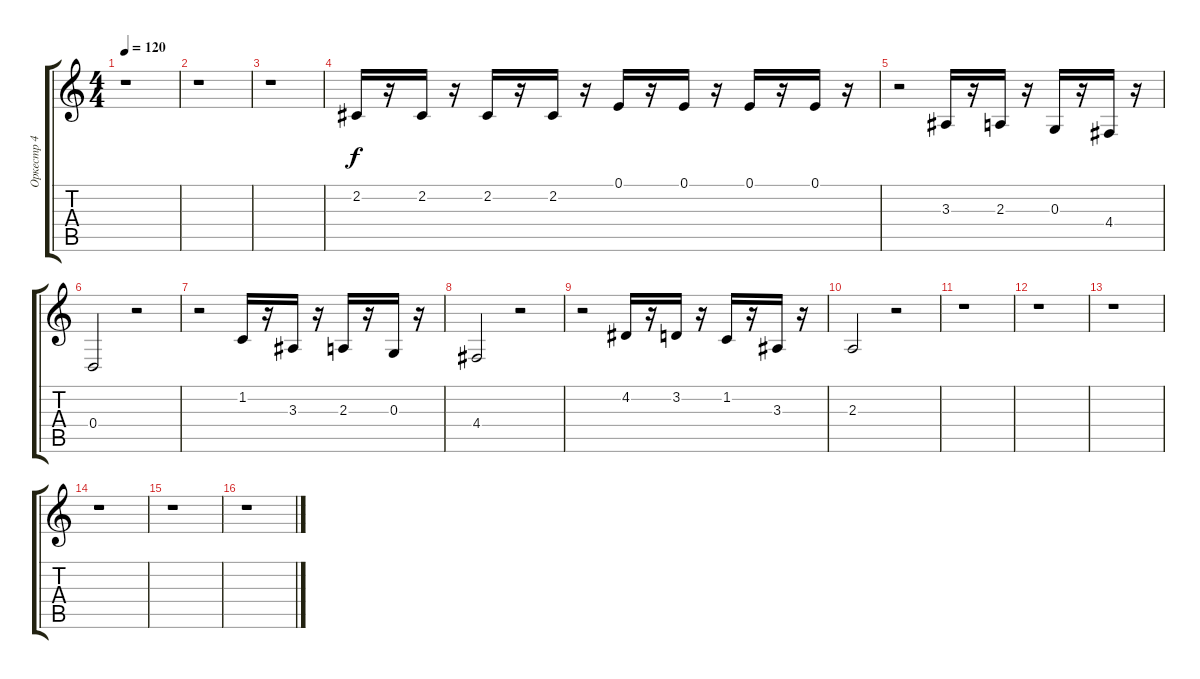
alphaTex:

\track ("Оркестр 4" "Оркестр 4") {instrument trombone}
\staff {score tabs}
\tuning (E4 B3 G3 D3 A2 E2) {hide}
\ts (4 4)
\tempo 120
\clef g2
\ks c
r.1{dy f} |
r.1 |
r.1 |
2.2.16 r.16 2.2.16 r.16 2.2.16 r.16 2.2.16 r.16 0.1.16 r.16 0.1.16 r.16 0.1.16 r.16 0.1.16 r.16 |
r.2 3.3.16 r.16 2.3.16 r.16 0.3.16 r.16 4.4.16 r.16 |
0.4.2 r.2 |
r.2 1.2.16 r.16 3.3.16 r.16 2.3.16 r.16 0.3.16 r.16 |
4.4.2 r.2 |
r.2 4.2.16 r.16 3.2.16 r.16 1.2.16 r.16 3.3.16 r.16 |
2.3.2 r.2 |
r.1 |
r.1 |
r.1 |
r.1 |
r.1 |
r.1
